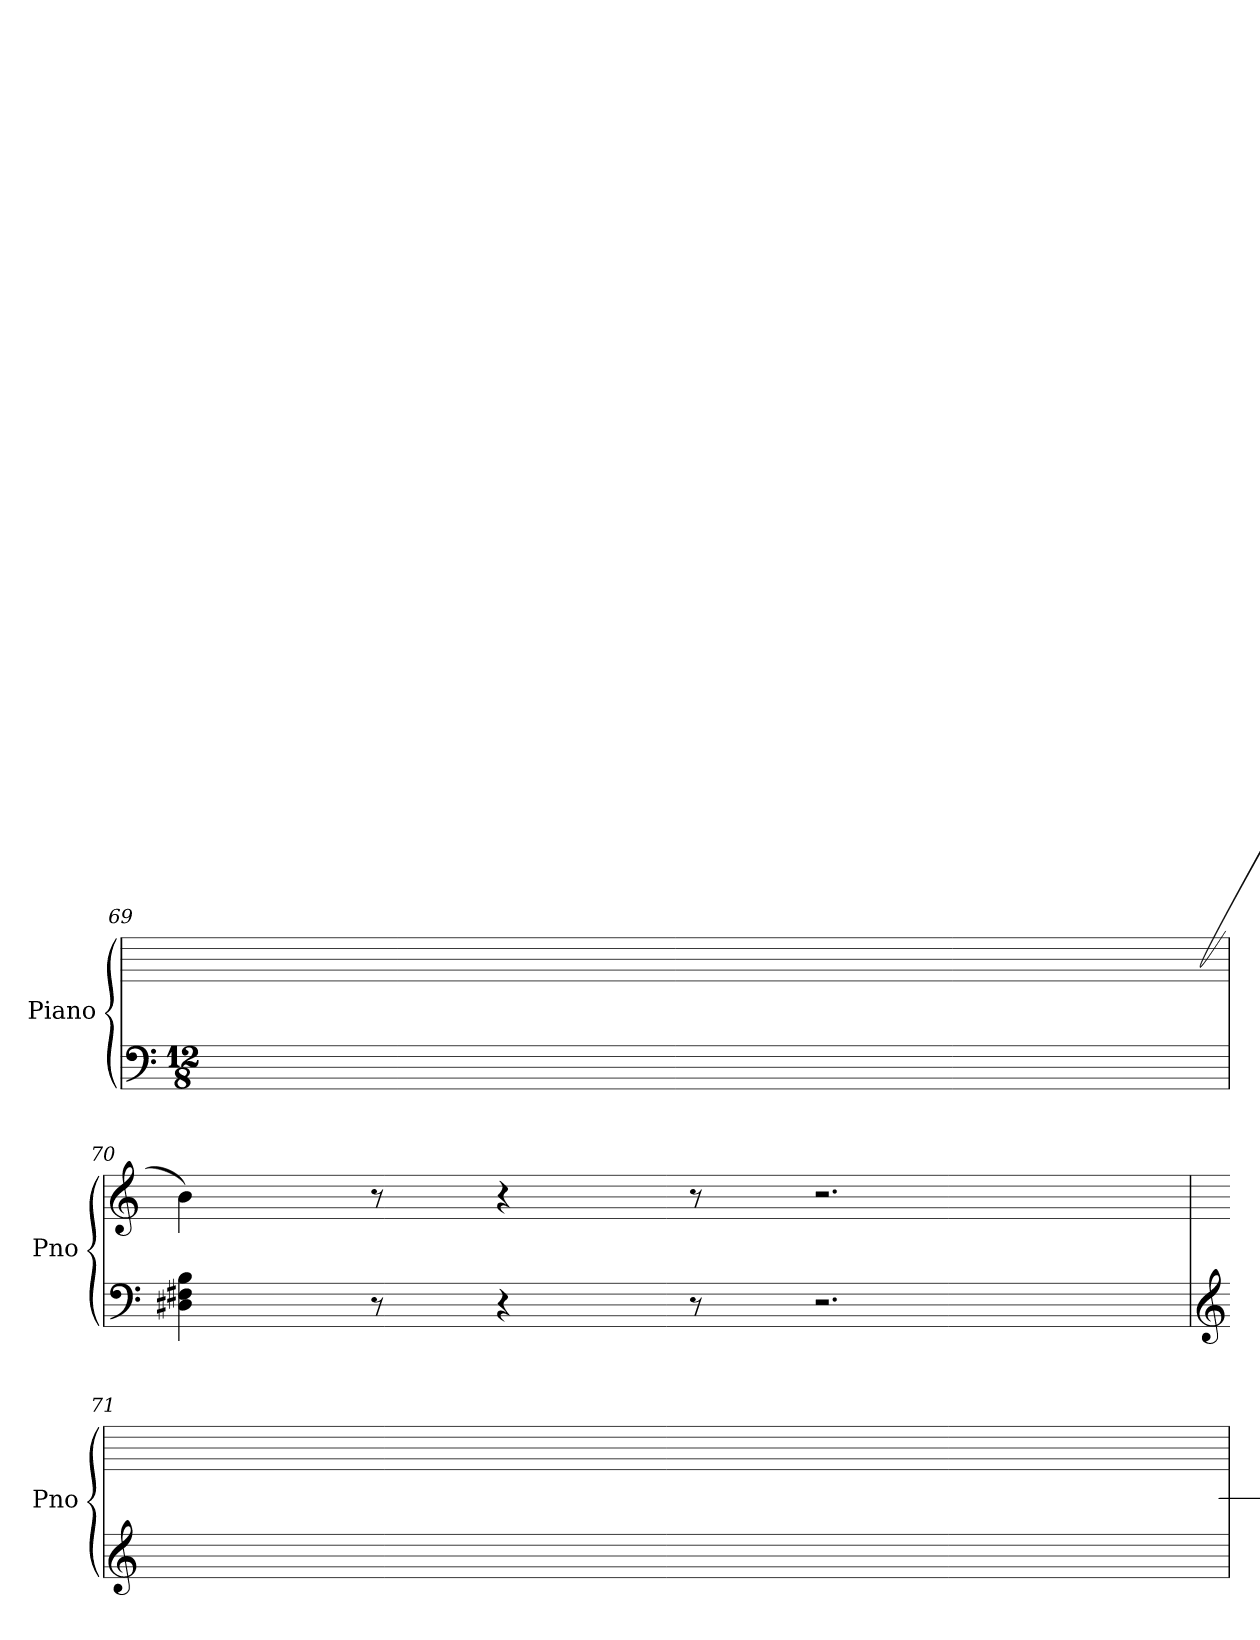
**kern	**kern	**dynam
*part1	*part1	*part1
*staff2	*staff1	*staff1/2
*I"Piano	*	*
*I'Pno	*	*
!!LO:LB:g=z
*clefF4	*clefG2	*
*k[]	*k[]	*
*M12/8	*M12/8	*
=69	=69	=69
*	*^	*
*	*	*Xtuplet	*
!	!	!LO:N:vis=16	!
1920%317509ryy	[4.b\	640%23dd#XLLyy	.
!	!	!LO:N:vis=16	!
.	.	640%23cc#Xyy	.
.	.	1920%318811ryy	.
.	(>4b\]	.	.
.	8cc#\)	.	.
.	(8qb/	.	.
!	!LO:TX:a:t=♯	!	!
.	[4.cc#\)	.	.
.	(>8.cc#\L]	.	.
.	16b\L	.	.
.	16dd#\	.	.
.	16cc#\JJ	.	.
.	1920%361ryy	.	.
.	160%26429ryy	.	.
2.D#X\ 2.F#X\ 2.B\	.	.	.
2.En\ 2.Gn\ 2.A#X\	.	24byy	.
.	.	24cc#yy	.
.	.	24dd#yy	.
.	.	24cc#yy	.
.	.	24dd#yy	.
.	.	24cc#yy	.
!	!	!LO:N:vis=16	!
.	.	640%23dd#yy	.
!	!	!LO:N:vis=16	!
.	.	640%23cc#yy	.
.	.	960%67ryy	.
!	!	!LO:N:vis=16	!
.	.	640%23dd#yy	.
!	!	!LO:N:vis=16	!
.	.	640%23cc#yy	.
!	!	!LO:N:vis=16	!
.	.	640%23dd#yy	.
.	.	48cc#Lyy	.
.	.	48dd#yy	.
.	.	48cc#JJJyy	.
.	.	1920%361ryy	.
*	*v	*v	*
=70	=70	=70
4D#X\ 4F#X\ 4B\	4b\)	.
8r	8r	.
4r	4r	.
8r	8r	.
2.r	2.r	.
!!LO:LB:g=z
=71	=71	=71
*clefG2	*	*
*	*^	*
!	!	!LO:N:vis=16	!
*	*	*^	*
1920%317509ryy	[4.ff#X\	640%23aaLLyy	1920%318943ryy	.
!	!	!LO:N:vis=16	!	!
.	.	640%23gg#Xyy	.	.
.	.	1920%318811ryy	.	.
.	(>4ff#\]	.	.	.
.	8gg#\)	.	.	.
!	!	!	!	!LO:HP:b
.	[4.gg#/	.	.	>
.	(>8.gg#/L]	.	.	.
.	16ff#/L	.	.	.
.	16aa/	.	.	.
.	16gg#/JJ)	.	.	]
.	320ryy	.	.	.
.	1920%317503ryy	.	.	.
2.a\ 2.cc#X\	.	.	.	.
.	.	.	2.ee#X\	.
2.b\ 2.ddn\	.	24ff#LLyy	.	.
.	.	24gg#yy	.	.
.	.	24aayy	.	.
.	.	24gg#yy	.	.
.	.	24aayy	.	.
.	.	24gg#yy	.	.
!	!	!LO:N:vis=16	!	!
.	.	640%23aayy	.	.
!	!	!LO:N:vis=16	!	!
.	.	640%23gg#yy	.	.
.	.	960%67ryy	.	.
!	!	!LO:N:vis=16	!	!
.	.	640%23aayy	.	.
!	!	!LO:N:vis=16	!	!
.	.	640%23gg#yy	.	.
!	!	!LO:N:vis=16	!	!
.	.	640%23aayy	.	.
.	.	48gg#Lyy	.	.
.	.	48aayy	.	.
.	.	48gg#JJJyy	.	.
.	.	320ryy	.	.
.	.	384%71ryy	.	.
.	.	.	320ryy	.
*	*v	*v	*v	*
=	=	=
*-	*-	*-
